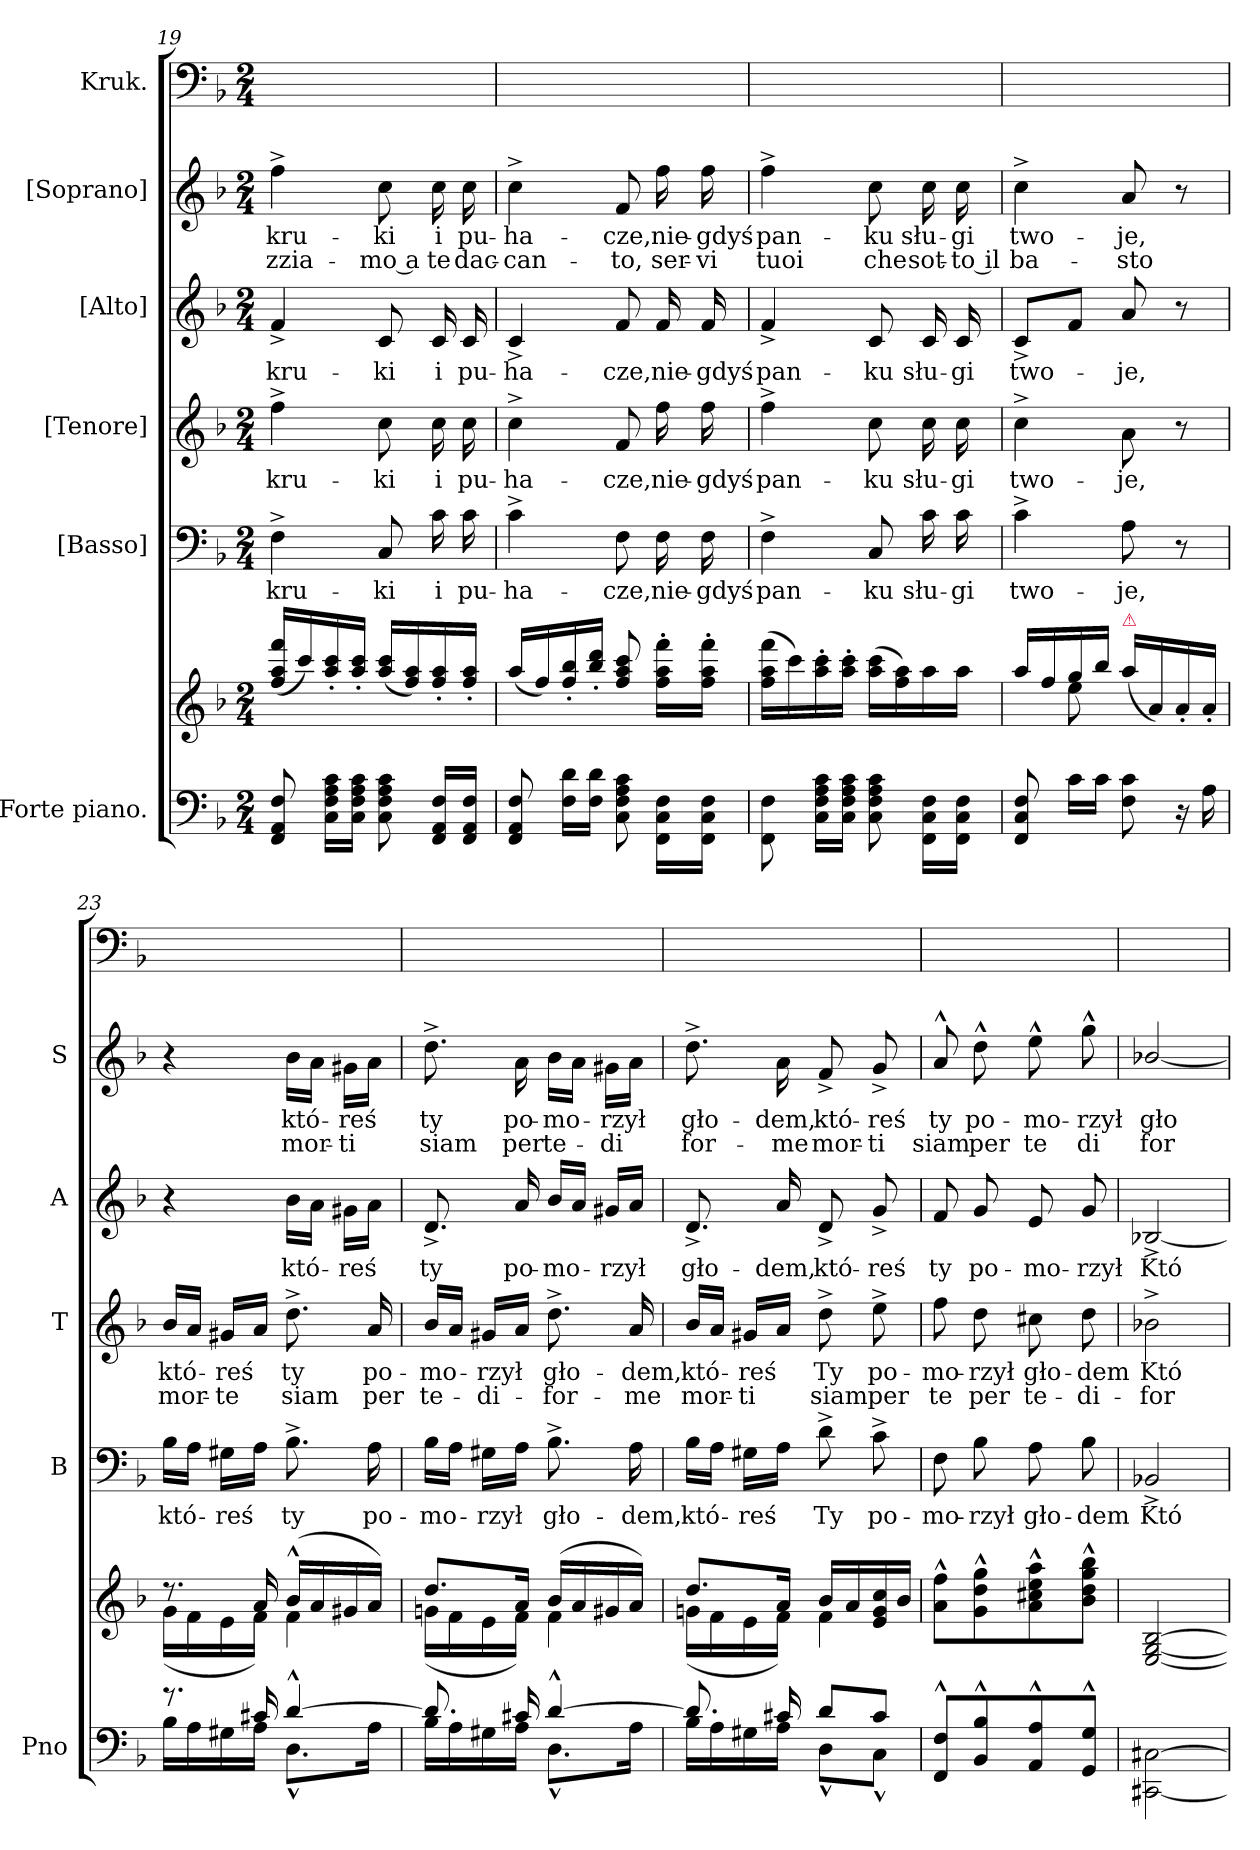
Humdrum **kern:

**kern	**kern	**dynam	**kern	**text	**kern	**text	**text	**kern	**text	**kern	**text	**text	**kern
*part6	*part6	*part6	*part5	*part5	*part4	*part4	*part4	*part3	*part3	*part2	*part2	*part2	*part1
*staff7	*staff6	*staff6/7	*staff5	*staff5	*staff4	*staff4	*staff4	*staff3	*staff3	*staff2	*staff2	*staff2	*staff1
*I"Forte piano.	*	*	*I"[Basso]	*	*I"[Tenore]	*	*	*I"[Alto]	*	*I"[Soprano]	*	*	*I"Kruk.
*I'Pno	*	*	*I'B	*	*I'T	*	*	*I'A	*	*I'S	*	*	*
*clefF4	*clefG2	*	*clefF4	*	*clefG2	*	*	*clefG2	*	*clefG2	*	*	*clefF4
*	*	*	*	*	*ITrd8c12	*	*	*	*	*	*	*	*
*k[b-]	*k[b-]	*	*k[b-]	*	*k[b-]	*	*	*k[b-]	*	*k[b-]	*	*	*k[b-]
*d:	*d:	*	*d:	*	*d:	*	*	*d:	*	*d:	*	*	*d:
*M2/4	*M2/4	*	*M2/4	*	*M2/4	*	*	*M2/4	*	*M2/4	*	*	*M2/4
=19	=19	=19	=19	=19	=19	=19	=19	=19	=19	=19	=19	=19	=19
!	!	!	!	!LO:LY:i	!	!LO:LY:i	!	!	!LO:LY:i	!	!	!LO:LY:color=red	!
8FF/ 8AA/ 8F/	(16ff/ 16aa/ 16fff/LL	.	4F^\	kru-	4f^\	kru-	.	4f^/	kru-	4ff^\	kru-	-zzia-	2ryy
.	16ccc/)	.	.	.	.	.	.	.	.	.	.	.	.
16C\ 16F\ 16A\ 16c\LL	16aa'/ 16ccc'/	.	.	.	.	.	.	.	.	.	.	.	.
16C\ 16F\ 16A\ 16c\JJ	16aa'/ 16ccc'/JJ	.	.	.	.	.	.	.	.	.	.	.	.
!	!	!	!	!LO:LY:i	!	!LO:LY:i	!	!	!LO:LY:i	!	!	!LO:LY:color=red	!
8C\ 8F\ 8A\ 8c\	(16aa/ 16ccc/LL	.	8C/	-ki	8c\	-ki	.	8c/	-ki	8cc\	-ki	-mo a	.
.	16ff/ 16aa/)	.	.	.	.	.	.	.	.	.	.	.	.
!	!	!	!	!LO:LY:i	!	!LO:LY:i	!	!	!LO:LY:i	!	!	!LO:LY:color=red	!
16FF/ 16AA/ 16F/LL	16ff'/ 16aa'/	.	16c\	i	16c\	i	.	16c/	i	16cc\	i	te	.
!	!	!	!	!LO:LY:i	!	!LO:LY:i	!	!	!LO:LY:i	!	!	!LO:LY:color=red	!
16FF/ 16AA/ 16F/JJ	16ff'/ 16aa'/JJ	.	16c\	pu-	16c\	pu-	.	16c/	pu-	16cc\	pu-	dac-	.
=20	=20	=20	=20	=20	=20	=20	=20	=20	=20	=20	=20	=20	=20
!	!	!	!	!LO:LY:i	!	!LO:LY:i	!	!	!LO:LY:i	!	!	!LO:LY:color=red	!
8FF/ 8AA/ 8F/	(16aa/LL	.	4c^\	-ha-	4c^\	-ha-	.	4c^>/	-ha-	4cc^\	-ha-	-can-	2ryy
.	16ff/)	.	.	.	.	.	.	.	.	.	.	.	.
16F\ 16d\LL	16ff'/ 16bb-'/	.	.	.	.	.	.	.	.	.	.	.	.
16F\ 16d\JJ	16bb-'/ 16ddd'/JJ	.	.	.	.	.	.	.	.	.	.	.	.
!	!	!	!	!LO:LY:i	!	!LO:LY:i	!	!	!LO:LY:i	!	!	!LO:LY:color=red	!
8C\ 8F\ 8A\ 8c\	8ff/ 8aa/ 8ccc/	.	8F\	-cze,	8F/	-cze,	.	8f/	-cze,	8f/	-cze,	-to,	.
!	!	!	!	!LO:LY:i	!	!LO:LY:i	!	!	!LO:LY:i	!	!	!LO:LY:color=red	!
16FF\ 16C\ 16F\LL	16ff'\ 16aa'\ 16fff'\LL	.	16F\	nie-	16f\	nie-	.	16f/	nie-	16ff\	nie-	ser-	.
!	!	!	!	!LO:LY:i	!	!LO:LY:i	!	!	!LO:LY:i	!	!	!LO:LY:color=red	!
16FF\ 16C\ 16F\JJ	16ff'\ 16aa'\ 16fff'\JJ	.	16F\	-gdyś	16f\	-gdyś	.	16f/	-gdyś	16ff\	-gdyś	-vi	.
=21	=21	=21	=21	=21	=21	=21	=21	=21	=21	=21	=21	=21	=21
!	!	!	!	!LO:LY:i	!	!LO:LY:i	!	!	!LO:LY:i	!	!	!LO:LY:color=red	!
8FF\ 8F\	(16ff\ 16aa\ 16fff\LL	.	4F^\	pan-	4f^\	pan-	.	4f^/	pan-	4ff^\	pan-	tuoi	2ryy
.	16ccc\)	.	.	.	.	.	.	.	.	.	.	.	.
16C\ 16F\ 16A\ 16c\LL	16aa'\ 16ccc'\	.	.	.	.	.	.	.	.	.	.	.	.
16C\ 16F\ 16A\ 16c\JJ	16aa'\ 16ccc'\JJ	.	.	.	.	.	.	.	.	.	.	.	.
!	!	!	!	!LO:LY:i	!	!LO:LY:i	!	!	!LO:LY:i	!	!	!LO:LY:color=red	!
8C\ 8F\ 8A\ 8c\	(16aa\ 16ccc\LL	.	8C/	-ku	8c\	-ku	.	8c/	-ku	8cc\	-ku	che	.
.	16ff\ 16aa\)	.	.	.	.	.	.	.	.	.	.	.	.
!	!	!	!	!LO:LY:i	!	!LO:LY:i	!	!	!LO:LY:i	!	!	!LO:LY:color=red	!
16FF\ 16C\ 16F\LL	16aa\	.	16c\	słu-	16c\	słu-	.	16c/	słu-	16cc\	słu-	sot-	.
!	!	!	!	!LO:LY:i	!	!LO:LY:i	!	!	!LO:LY:i	!	!	!LO:LY:color=red	!
16FF\ 16C\ 16F\JJ	16aa\JJ	.	16c\	-gi	16c\	-gi	.	16c/	-gi	16cc\	-gi	-to il	.
=22	=22	=22	=22	=22	=22	=22	=22	=22	=22	=22	=22	=22	=22
*	*^	*	*	*	*	*	*	*	*	*	*	*	*
!	!	!	!	!	!	!	!	!	!	!	!	!	!LO:LY:color=red	!
8FF/ 8C/ 8F/	16aa/LL	8ryy	.	4c^\	two-	4c^\	two-	.	8c^>/L	two-	4cc^\	two-	ba-	2ryy
.	16ff/	.	.	.	.	.	.	.	.	.	.	.	.	.
16c\LL	16gg/	8ee\	.	.	.	.	.	.	8f/J	.	.	.	.	.
16c\JJ	16bb-/JJ	.	.	.	.	.	.	.	.	.	.	.	.	.
!	!LO:TX:a:color=crimson:t=⚠	!	!	!	!	!	!	!	!	!	!	!	!	!
!	!	!	!	!	!	!	!	!	!	!	!	!	!LO:LY:color=red	!
8F\ 8c\	(>16aa\LL	4ryy	.	8A\	-je,	8A\	-je,	.	8a/	-je,	8a/	-je,	-sto	.
.	16a/)	.	.	.	.	.	.	.	.	.	.	.	.	.
16r	16a'/	.	.	8r	.	8r	.	.	8r	.	8r	.	.	.
16A\	16a'/JJ	.	.	.	.	.	.	.	.	.	.	.	.	.
=23	=23	=23	=23	=23	=23	=23	=23	=23	=23	=23	=23	=23	=23	=23
*^	*	*	*	*	*	*	*	*	*	*	*	*	*	*
!	!	!	!	!	!	!	!	!	!LO:LY:color=red	!	!	!	!	!	!
8.r	16B-\LL	8.r	(>16g\LL	.	16B-\LL	któ-	16B-/LL	któ-	mor-	4r	.	4r	.	.	2ryy
.	16A\	.	16f\	.	16A\JJ	.	16A/JJ	.	.	.	.	.	.	.	.
!	!	!	!	!	!	!LO:LY:i	!	!	!LO:LY:color=red	!	!	!	!	!	!
.	16G#X\	.	16e\	.	16G#X\LL	-reś	16G#X/LL	-reś	-te	.	.	.	.	.	.
16c#X/	16A\JJ	16a/	16f\JJ)	.	16A\JJ	.	16A/JJ	.	.	.	.	.	.	.	.
!	!	!	!	!	!	!LO:LY:i	!	!	!LO:LY:color=red	!	!	!	!	!LO:LY:color=red	!
[4d^^>/	8.D^^<\L	(<16b-^^>/LL	4f\	.	8.B-^\	ty	8.d^\	ty	siam	16b-\LL	któ-	16b-\LL	któ-	mor-	.
.	.	16a/	.	.	.	.	.	.	.	16a\JJ	.	16a\JJ	.	.	.
!	!	!	!	!	!	!	!	!	!	!	!LO:LY:i	!	!	!LO:LY:color=red	!
.	.	16g#X/	.	.	.	.	.	.	.	16g#X\LL	-reś	16g#X\LL	-reś	-ti	.
!	!	!	!	!	!	!LO:LY:i	!	!	!LO:LY:color=red	!	!	!	!	!	!
.	16A\Jk	16a/JJ)	.	.	16A\	po-	16A/	po-	per	16a\JJ	.	16a\JJ	.	.	.
=24	=24	=24	=24	=24	=24	=24	=24	=24	=24	=24	=24	=24	=24	=24	=24
!	!	!	!	!	!	!LO:LY:i	!	!	!LO:LY:color=red	!	!LO:LY:i	!	!	!LO:LY:color=red	!
8.d/]	16B-\LL	8.dd/L	(>16gn\LL	.	16B-\LL	-mo-	16B-/LL	-mo-	te-	8.d^/	ty	8.dd^\	ty	siam	2ryy
.	16A\	.	16f\	.	16A\JJ	.	16A/JJ	.	.	.	.	.	.	.	.
!	!	!	!	!	!	!LO:LY:i	!	!	!LO:LY:color=red	!	!	!	!	!	!
.	16G#X\	.	16e\	.	16G#X\LL	-rzył	16G#X/LL	-rzył	-di-	.	.	.	.	.	.
!	!	!	!	!	!	!	!	!	!	!	!LO:LY:i	!	!	!LO:LY:color=red	!
16c#X/	16A\JJ	16a/Jk	16f\JJ)	.	16A\JJ	.	16A/JJ	.	.	16a/	po-	16a\	po-	per	.
!	!	!	!	!	!	!LO:LY:i	!	!	!LO:LY:color=red	!	!LO:LY:i	!	!	!LO:LY:color=red	!
[4d^^>/	8.D^^<\L	(<16b-/LL	4f\	.	8.B-^\	gło-	8.d^\	gło-	-for-	16b-/LL	-mo-	16b-\LL	-mo-	te-	.
.	.	16a/	.	.	.	.	.	.	.	16a/JJ	.	16a\JJ	.	.	.
!	!	!	!	!	!	!	!	!	!	!	!LO:LY:i	!	!	!LO:LY:color=red	!
.	.	16g#X/	.	.	.	.	.	.	.	16g#X/LL	-rzył	16g#X\LL	-rzył	-di	.
!	!	!	!	!	!	!LO:LY:i	!	!	!LO:LY:color=red	!	!	!	!	!	!
.	16A\Jk	16a/JJ)	.	.	16A\	-dem,	16A/	-dem,	-me	16a/JJ	.	16a\JJ	.	.	.
=25	=25	=25	=25	=25	=25	=25	=25	=25	=25	=25	=25	=25	=25	=25	=25
!	!	!	!	!	!	!LO:LY:i	!	!	!LO:LY:color=red	!	!LO:LY:i	!	!	!LO:LY:color=red	!
8.d/]	16B-\LL	8.dd/L	(>16gn\LL	.	16B-\LL	któ-	16B-/LL	któ-	mor-	8.d^/	gło-	8.dd^\	gło-	for-	2ryy
.	16A\	.	16f\	.	16A\JJ	.	16A/JJ	.	.	.	.	.	.	.	.
!	!	!	!	!	!	!LO:LY:i	!	!	!LO:LY:color=red	!	!	!	!	!	!
.	16G#X\	.	16e\	.	16G#X\LL	-reś	16G#X/LL	reś	-ti	.	.	.	.	.	.
!	!	!	!	!	!	!	!	!	!	!	!LO:LY:i	!	!	!LO:LY:color=red	!
16c#X/	16A\JJ	16a/Jk	16f\JJ)	.	16A\JJ	.	16A/JJ	.	.	16a/	-dem,	16a\	-dem,	-me	.
!	!	!	!	!	!	!LO:LY:i	!	!	!LO:LY:color=red	!	!LO:LY:i	!	!	!LO:LY:color=red	!
8d/L	8D^^>\L	16b-/LL	4f\	.	8d^\	Ty	8d^\	Ty	siam	8d^/	któ-	8f^/	któ-	mor-	.
.	.	16a/	.	.	.	.	.	.	.	.	.	.	.	.	.
!	!	!	!	!	!	!LO:LY:i	!	!	!LO:LY:color=red	!	!LO:LY:i	!	!	!LO:LY:color=red	!
8c#/J	8C^^>\J	16e/ 16g/ 16cc/	.	.	8c^\	po-	8e^\	po-	per	8g^/	-reś	8g^/	-reś	-ti	.
.	.	16b-/JJ	.	.	.	.	.	.	.	.	.	.	.	.	.
*v	*v	*	*	*	*	*	*	*	*	*	*	*	*	*	*
*	*v	*v	*	*	*	*	*	*	*	*	*	*	*	*
=26	=26	=26	=26	=26	=26	=26	=26	=26	=26	=26	=26	=26	=26
!	!	!	!	!LO:LY:i	!	!	!LO:LY:color=red	!	!LO:LY:i	!	!	!LO:LY:color=red	!
8FF^^>/ 8F^^>/L	8a^^>\ 8ff^^>\L	.	8F\	-mo-	8f\	-mo-	te	8f/	ty	8a^^>/	ty	siam	2ryy
!	!	!	!	!LO:LY:i	!	!	!LO:LY:color=red	!	!LO:LY:i	!	!	!LO:LY:color=red	!
8BB-^^>/ 8B-^^>/	8g^^>\ 8dd^^>\ 8gg^^>\	.	8B-\	-rzył	8d\	-rzył	per	8g/	po-	8dd^^>\	po-	per	.
!	!	!	!	!LO:LY:i	!	!	!LO:LY:color=red	!	!LO:LY:i	!	!	!LO:LY:color=red	!
8AA^^>/ 8A^^>/	8a^^>\ 8cc#X^^>\ 8ee^^>\ 8aa^^>\	.	8A\	gło-	8c#X\	gło-	te-	8e/	-mo-	8ee^^>\	-mo-	te	.
!	!	!	!	!LO:LY:i	!	!	!LO:LY:color=red	!	!LO:LY:i	!	!	!LO:LY:color=red	!
8GG^^>/ 8G^^>/J	8b-^^>\ 8dd^^>\ 8gg^^>\ 8bb-^^>\J	.	8B-\	-dem	8d\	-dem	-di-	8g/	-rzył	8gg^^>\	-rzył	di	.
=27	=27	=27	=27	=27	=27	=27	=27	=27	=27	=27	=27	=27	=27
!	!	!	!	!	!	!	!LO:LY:color=red	!	!	!	!	!LO:LY:color=red	!
[2CC#X\ [2C#X\	[2E/ [2G/ [2B-/	ssf.	2BB-X^>/	Któ-	2B-X^\	Któ-	-for-	[2B-X^>/	Któ-	[2b-X/	gło-	for-	2ryy
=	=	=	=	=	=	=	=	=	=	=	=	=	=
*-	*-	*-	*-	*-	*-	*-	*-	*-	*-	*-	*-	*-	*-
